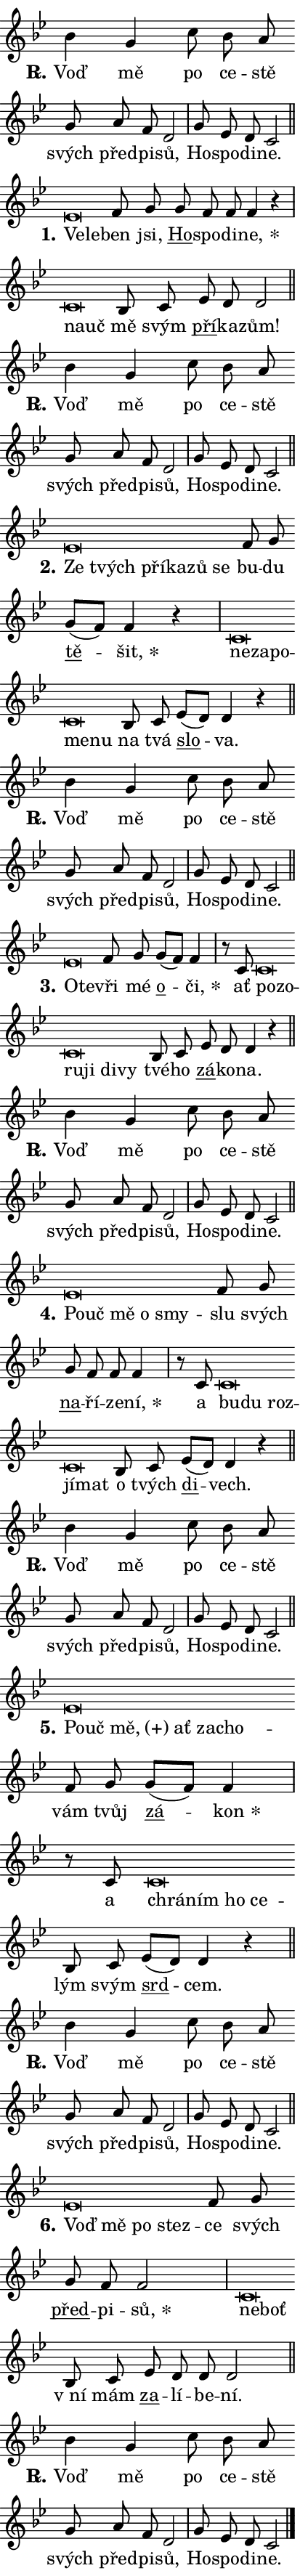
\version "2.24.0"
\header { tagline = "" }
\paper {
  indent = 0\cm
  top-margin = 0\cm
  right-margin = 0.13\cm % to fit lyric hyphens
  bottom-margin = 0\cm
  left-margin = 0\cm
  paper-width = 7\cm
  page-breaking = #ly:one-page-breaking
  system-system-spacing.basic-distance = #11
  score-system-spacing.basic-distance = #11
  ragged-last = ##f
}


%% Author: Thomas Morley
%% https://lists.gnu.org/archive/html/lilypond-user/2020-05/msg00002.html
#(define (line-position grob)
"Returns position of @var[grob} in current system:
   @code{'start}, if at first time-step
   @code{'end}, if at last time-step
   @code{'middle} otherwise
"
  (let* ((col (ly:item-get-column grob))
         (ln (ly:grob-object col 'left-neighbor))
         (rn (ly:grob-object col 'right-neighbor))
         (col-to-check-left (if (ly:grob? ln) ln col))
         (col-to-check-right (if (ly:grob? rn) rn col))
         (break-dir-left
           (and
             (ly:grob-property col-to-check-left 'non-musical #f)
             (ly:item-break-dir col-to-check-left)))
         (break-dir-right
           (and
             (ly:grob-property col-to-check-right 'non-musical #f)
             (ly:item-break-dir col-to-check-right))))
        (cond ((eqv? 1 break-dir-left) 'start)
              ((eqv? -1 break-dir-right) 'end)
              (else 'middle))))

#(define (tranparent-at-line-position vctor)
  (lambda (grob)
  "Relying on @code{line-position} select the relevant enry from @var{vctor}.
Used to determine transparency,"
    (case (line-position grob)
      ((end) (not (vector-ref vctor 0)))
      ((middle) (not (vector-ref vctor 1)))
      ((start) (not (vector-ref vctor 2))))))

noteHeadBreakVisibility =
#(define-music-function (break-visibility)(vector?)
"Makes @code{NoteHead}s transparent relying on @var{break-visibility}"
#{
  \override NoteHead.transparent =
    #(tranparent-at-line-position break-visibility)
#})

#(define delete-ledgers-for-transparent-note-heads
  (lambda (grob)
    "Reads whether a @code{NoteHead} is transparent.
If so this @code{NoteHead} is removed from @code{'note-heads} from
@var{grob}, which is supposed to be @code{LedgerLineSpanner}.
As a result ledgers are not printed for this @code{NoteHead}"
    (let* ((nhds-array (ly:grob-object grob 'note-heads))
           (nhds-list
             (if (ly:grob-array? nhds-array)
                 (ly:grob-array->list nhds-array)
                 '()))
           ;; Relies on the transparent-property being done before
           ;; Staff.LedgerLineSpanner.after-line-breaking is executed.
           ;; This is fragile ...
           (to-keep
             (remove
               (lambda (nhd)
                 (ly:grob-property nhd 'transparent #f))
               nhds-list)))
      ;; TODO find a better method to iterate over grob-arrays, similiar
      ;; to filter/remove etc for lists
      ;; For now rebuilt from scratch
      (set! (ly:grob-object grob 'note-heads)  '())
      (for-each
        (lambda (nhd)
          (ly:pointer-group-interface::add-grob grob 'note-heads nhd))
        to-keep))))

squashNotes = {
  \override NoteHead.X-extent = #'(-0.2 . 0.2)
  \override NoteHead.Y-extent = #'(-0.75 . 0)
  \override NoteHead.stencil =
    #(lambda (grob)
       (let ((pos (ly:grob-property grob 'staff-position)))
         (begin
           (if (< pos -7) (display "ERROR: Lower brevis then expected\n") (display ""))
           (if (<= pos -6) ly:text-interface::print ly:note-head::print))))
}
unSquashNotes = {
  \revert NoteHead.X-extent
  \revert NoteHead.Y-extent
  \revert NoteHead.stencil
}

hideNotes = \noteHeadBreakVisibility #begin-of-line-visible
unHideNotes = \noteHeadBreakVisibility #all-visible

% work-around for resetting accidentals
% https://lilypond.org/doc/v2.23/Documentation/notation/displaying-rhythms#unmetered-music
cadenzaMeasure = {
  \cadenzaOff
  \partial 1024 s1024
  \cadenzaOn
}

#(define-markup-command (accent layout props text) (markup?)
  "Underline accented syllable"
  (interpret-markup layout props
    #{\markup \override #'(offset . 4.3) \underline { #text }#}))

responsum = \markup \concat {
  "R" \hspace #-1.05 \path #0.1 #'((moveto 0 0.07) (lineto 0.9 0.8)) \hspace #0.05 "."
}

spaceSize = #0.6828661417322834 % exact space size for TeX Gyre Schola

\layout {
  \context {
    \Staff
    \remove "Time_signature_engraver"
    \override LedgerLineSpanner.after-line-breaking = #delete-ledgers-for-transparent-note-heads
  }
  \context {
    \Lyrics {
      \override LyricSpace.minimum-distance = \spaceSize
      \override LyricText.font-name = #"TeX Gyre Schola"
      \override LyricText.font-size = 1
      \override StanzaNumber.font-name = #"TeX Gyre Schola Bold"
      \override StanzaNumber.font-size = 1
    }
  }
  \context {
    \Score 
    \override NoteHead.text =
      #(lambda (grob) 
        (let ((pos (ly:grob-property grob 'staff-position)))
          #{\markup {
            \combine
              \halign #-0.55 \raise #(if (= pos -6) 0 0.5) \override #'(thickness . 2) \draw-line #'(3.2 . 0)
              \musicglyph "noteheads.sM1"
          }#}))
  }
}

% magnetic-lyrics.ily
%
%   written by
%     Jean Abou Samra <jean@abou-samra.fr>
%     Werner Lemberg <wl@gnu.org>
%
%   adapted by
%     Jiri Hon <jiri.hon@gmail.com>
%
% Version 2022-Apr-15

% https://www.mail-archive.com/lilypond-user@gnu.org/msg149350.html

#(define (Left_hyphen_pointer_engraver context)
   "Collect syllable-hyphen-syllable occurrences in lyrics and store
them in properties.  This engraver only looks to the left.  For
example, if the lyrics input is @code{foo -- bar}, it does the
following.

@itemize @bullet
@item
Set the @code{text} property of the @code{LyricHyphen} grob between
@q{foo} and @q{bar} to @code{foo}.

@item
Set the @code{left-hyphen} property of the @code{LyricText} grob with
text @q{foo} to the @code{LyricHyphen} grob between @q{foo} and
@q{bar}.
@end itemize

Use this auxiliary engraver in combination with the
@code{lyric-@/text::@/apply-@/magnetic-@/offset!} hook."
   (let ((hyphen #f)
         (text #f))
     (make-engraver
      (acknowledgers
       ((lyric-syllable-interface engraver grob source-engraver)
        (set! text grob)))
      (end-acknowledgers
       ((lyric-hyphen-interface engraver grob source-engraver)
        ;(when (not (grob::has-interface grob 'lyric-space-interface))
          (set! hyphen grob)));)
      ((stop-translation-timestep engraver)
       (when (and text hyphen)
         (ly:grob-set-object! text 'left-hyphen hyphen))
       (set! text #f)
       (set! hyphen #f)))))

#(define (lyric-text::apply-magnetic-offset! grob)
   "If the space between two syllables is less than the value in
property @code{LyricText@/.details@/.squash-threshold}, move the right
syllable to the left so that it gets concatenated with the left
syllable.

Use this function as a hook for
@code{LyricText@/.after-@/line-@/breaking} if the
@code{Left_@/hyphen_@/pointer_@/engraver} is active."
   (let ((hyphen (ly:grob-object grob 'left-hyphen #f)))
     (when hyphen
       (let ((left-text (ly:spanner-bound hyphen LEFT)))
         (when (grob::has-interface left-text 'lyric-syllable-interface)
           (let* ((common (ly:grob-common-refpoint grob left-text X))
                  (this-x-ext (ly:grob-extent grob common X))
                  (left-x-ext
                   (begin
                     ;; Trigger magnetism for left-text.
                     (ly:grob-property left-text 'after-line-breaking)
                     (ly:grob-extent left-text common X)))
                  ;; `delta` is the gap width between two syllables.
                  (delta (- (interval-start this-x-ext)
                            (interval-end left-x-ext)))
                  (details (ly:grob-property grob 'details))
                  (threshold (assoc-get 'squash-threshold details 0.2)))
             (when (< delta threshold)
               (let* (;; We have to manipulate the input text so that
                      ;; ligatures crossing syllable boundaries are not
                      ;; disabled.  For languages based on the Latin
                      ;; script this is essentially a beautification.
                      ;; However, for non-Western scripts it can be a
                      ;; necessity.
                      (lt (ly:grob-property left-text 'text))
                      (rt (ly:grob-property grob 'text))
                      (is-space (grob::has-interface hyphen 'lyric-space-interface))
                      (space (if is-space " " ""))
                      (extra-delta (if is-space spaceSize 0))
                      ;; Append new syllable.
                      (ltrt-space (if (and (string? lt) (string? rt))
                                (string-append lt space rt)
                                (make-concat-markup (list lt space rt))))
                      ;; Right-align `ltrt` to the right side.
                      (ltrt-space-markup (grob-interpret-markup
                               grob
                               (make-translate-markup
                                (cons (interval-length this-x-ext) 0)
                                (make-right-align-markup ltrt-space)))))
                 (begin
                   ;; Don't print `left-text`.
                   (ly:grob-set-property! left-text 'stencil #f)
                   ;; Set text and stencil (which holds all collected
                   ;; syllables so far) and shift it to the left.
                   (ly:grob-set-property! grob 'text ltrt-space)
                   (ly:grob-set-property! grob 'stencil ltrt-space-markup)
                   (ly:grob-translate-axis! grob (- (- delta extra-delta)) X))))))))))


#(define (lyric-hyphen::displace-bounds-first grob)
   ;; Make very sure this callback isn't triggered too early.
   (let ((left (ly:spanner-bound grob LEFT))
         (right (ly:spanner-bound grob RIGHT)))
     (ly:grob-property left 'after-line-breaking)
     (ly:grob-property right 'after-line-breaking)
     (ly:lyric-hyphen::print grob)))

squashThreshold = #0.4

\layout {
  \context {
    \Lyrics
    \consists #Left_hyphen_pointer_engraver
    \override LyricText.after-line-breaking =
      #lyric-text::apply-magnetic-offset!
    \override LyricHyphen.stencil = #lyric-hyphen::displace-bounds-first
    \override LyricText.details.squash-threshold = \squashThreshold
    \override LyricHyphen.minimum-distance = 0
    \override LyricHyphen.minimum-length = \squashThreshold
  }
}

squashText = \override LyricText.details.squash-threshold = 9999
unSquashText = \override LyricText.details.squash-threshold = \squashThreshold

leftText = \override LyricText.self-alignment-X = #LEFT
unLeftText = \revert LyricText.self-alignment-X

starOffset = #(lambda (grob) 
                (let ((x_offset (ly:self-alignment-interface::aligned-on-x-parent grob)))
                  (if (= x_offset 0) 0 (+ x_offset 1.2))))

star = #(define-music-function (syllable)(string?)
"Append star separator at the end of a syllable"
#{
  \once \override LyricText.X-offset = #starOffset
  \lyricmode { \markup {
    #syllable
    \override #'((font-name . "TeX Gyre Schola Bold")) \hspace #0.2 \lower #0.65 \larger "*"
  } }
#})

starAccent = #(define-music-function (syllable)(string?)
"Append star separator at the end of a syllable and make accent"
#{
  \once \override LyricText.X-offset = #starOffset
  \lyricmode { \markup {
    \accent #syllable
    \override #'((font-name . "TeX Gyre Schola Bold")) \hspace #0.2 \lower #0.65 \larger "*"
  } }
#})

breath = #(define-music-function (syllable)(string?)
"Append breathing indicator at the end of a syllable"
#{
  \lyricmode { \markup { #syllable "+" } }
#})

optionalBreath = #(define-music-function (syllable)(string?)
"Append optional breathing indicator at the end of a syllable"
#{
  \lyricmode { \markup { #syllable "(+)" } }
#})


\score {
    <<
        \new Voice = "melody" { \cadenzaOn \key bes \major \relative { bes'4 g c8 bes a \bar "" g a f d2 \cadenzaMeasure \bar "|" g8 es d c2 \cadenzaMeasure \bar "||" \break } }
        \new Lyrics \lyricsto "melody" { \lyricmode { \set stanza = \responsum
Voď mě po ce -- stě svých před -- pi -- sů, Ho -- spo -- di -- ne. } }
    >>
    \layout {}
}

\score {
    <<
        \new Voice = "melody" { \cadenzaOn \key bes \major \relative { \squashNotes es'\breve*1/16 \hideNotes \breve*1/16 \bar "" \unHideNotes \unSquashNotes f8 g \bar "" g f f f4 r \cadenzaMeasure \bar "|" \squashNotes c\breve*1/16 \hideNotes \breve*1/16 \bar "" \unHideNotes \unSquashNotes bes8 c \bar "" es d d2 \cadenzaMeasure \bar "||" \break } }
        \new Lyrics \lyricsto "melody" { \lyricmode { \set stanza = "1."
\leftText Ve -- \squashText le -- \unLeftText \unSquashText ben jsi, \markup \accent Ho -- spo -- di -- \star ne, \leftText na -- \squashText uč \unLeftText \unSquashText mě svým \markup \accent pří -- ka -- zům! } }
    >>
    \layout {}
}

\score {
    <<
        \new Voice = "melody" { \cadenzaOn \key bes \major \relative { bes'4 g c8 bes a \bar "" g a f d2 \cadenzaMeasure \bar "|" g8 es d c2 \cadenzaMeasure \bar "||" \break } }
        \new Lyrics \lyricsto "melody" { \lyricmode { \set stanza = \responsum
Voď mě po ce -- stě svých před -- pi -- sů, Ho -- spo -- di -- ne. } }
    >>
    \layout {}
}

\score {
    <<
        \new Voice = "melody" { \cadenzaOn \key bes \major \relative { \squashNotes es'\breve*1/16 \hideNotes \breve*1/16 \bar "" \breve*1/16 \bar "" \breve*1/16 \bar "" \breve*1/16 \breve*1/16 \bar "" \unHideNotes \unSquashNotes f8 g \bar "" g[( f)] f4 r \cadenzaMeasure \bar "|" \squashNotes c\breve*1/16 \hideNotes \breve*1/16 \bar "" \breve*1/16 \bar "" \breve*1/16 \breve*1/16 \bar "" \unHideNotes \unSquashNotes bes8 c \bar "" es[( d)] d4 r \cadenzaMeasure \bar "||" \break } }
        \new Lyrics \lyricsto "melody" { \lyricmode { \set stanza = "2."
\leftText Ze \squashText tvých pří -- ka -- zů se \unLeftText \unSquashText bu -- du \markup \accent tě -- \star šit, \leftText ne -- \squashText za -- po -- me -- nu \unLeftText \unSquashText na tvá \markup \accent slo -- va. } }
    >>
    \layout {}
}

\score {
    <<
        \new Voice = "melody" { \cadenzaOn \key bes \major \relative { bes'4 g c8 bes a \bar "" g a f d2 \cadenzaMeasure \bar "|" g8 es d c2 \cadenzaMeasure \bar "||" \break } }
        \new Lyrics \lyricsto "melody" { \lyricmode { \set stanza = \responsum
Voď mě po ce -- stě svých před -- pi -- sů, Ho -- spo -- di -- ne. } }
    >>
    \layout {}
}

\score {
    <<
        \new Voice = "melody" { \cadenzaOn \key bes \major \relative { \squashNotes es'\breve*1/16 \hideNotes \breve*1/16 \bar "" \unHideNotes \unSquashNotes f8 g \bar "" g[( f)] f4 \cadenzaMeasure \bar "|" r8 c8 \squashNotes c\breve*1/16 \hideNotes \breve*1/16 \bar "" \breve*1/16 \bar "" \breve*1/16 \bar "" \breve*1/16 \breve*1/16 \bar "" \unHideNotes \unSquashNotes bes8 c \bar "" es d d4 r \cadenzaMeasure \bar "||" \break } }
        \new Lyrics \lyricsto "melody" { \lyricmode { \set stanza = "3."
\leftText O -- \squashText te -- \unLeftText \unSquashText vři mé \markup \accent o -- \star či, ať \leftText po -- \squashText zo -- ru -- ji di -- vy \unLeftText \unSquashText tvé -- ho \markup \accent zá -- ko -- na. } }
    >>
    \layout {}
}

\score {
    <<
        \new Voice = "melody" { \cadenzaOn \key bes \major \relative { bes'4 g c8 bes a \bar "" g a f d2 \cadenzaMeasure \bar "|" g8 es d c2 \cadenzaMeasure \bar "||" \break } }
        \new Lyrics \lyricsto "melody" { \lyricmode { \set stanza = \responsum
Voď mě po ce -- stě svých před -- pi -- sů, Ho -- spo -- di -- ne. } }
    >>
    \layout {}
}

\score {
    <<
        \new Voice = "melody" { \cadenzaOn \key bes \major \relative { \squashNotes es'\breve*1/16 \hideNotes \breve*1/16 \bar "" \breve*1/16 \bar "" \breve*1/16 \breve*1/16 \bar "" \unHideNotes \unSquashNotes f8 g \bar "" g f f f4 \cadenzaMeasure \bar "|" r8 c8 \squashNotes c\breve*1/16 \hideNotes \breve*1/16 \bar "" \breve*1/16 \bar "" \breve*1/16 \breve*1/16 \bar "" \unHideNotes \unSquashNotes bes8 c \bar "" es[( d)] d4 r \cadenzaMeasure \bar "||" \break } }
        \new Lyrics \lyricsto "melody" { \lyricmode { \set stanza = "4."
\leftText Po -- \squashText uč mě o smy -- \unLeftText \unSquashText slu svých \markup \accent na -- ří -- ze -- \star ní, a \leftText bu -- \squashText du roz -- jí -- mat \unLeftText \unSquashText o tvých \markup \accent di -- vech. } }
    >>
    \layout {}
}

\score {
    <<
        \new Voice = "melody" { \cadenzaOn \key bes \major \relative { bes'4 g c8 bes a \bar "" g a f d2 \cadenzaMeasure \bar "|" g8 es d c2 \cadenzaMeasure \bar "||" \break } }
        \new Lyrics \lyricsto "melody" { \lyricmode { \set stanza = \responsum
Voď mě po ce -- stě svých před -- pi -- sů, Ho -- spo -- di -- ne. } }
    >>
    \layout {}
}

\score {
    <<
        \new Voice = "melody" { \cadenzaOn \key bes \major \relative { \squashNotes es'\breve*1/16 \hideNotes \breve*1/16 \bar "" \breve*1/16 \bar "" \breve*1/16 \bar "" \breve*1/16 \breve*1/16 \bar "" \unHideNotes \unSquashNotes f8 g \bar "" g[( f)] f4 \cadenzaMeasure \bar "|" r8 c8 \squashNotes c\breve*1/16 \hideNotes \breve*1/16 \bar "" \breve*1/16 \breve*1/16 \bar "" \unHideNotes \unSquashNotes bes8 c \bar "" es[( d)] d4 r \cadenzaMeasure \bar "||" \break } }
        \new Lyrics \lyricsto "melody" { \lyricmode { \set stanza = "5."
\leftText Po -- \squashText uč \optionalBreath mě, ať za -- cho -- \unLeftText \unSquashText vám tvůj \markup \accent zá -- \star kon a \leftText chrá -- \squashText ním ho ce -- \unLeftText \unSquashText lým svým \markup \accent srd -- cem. } }
    >>
    \layout {}
}

\score {
    <<
        \new Voice = "melody" { \cadenzaOn \key bes \major \relative { bes'4 g c8 bes a \bar "" g a f d2 \cadenzaMeasure \bar "|" g8 es d c2 \cadenzaMeasure \bar "||" \break } }
        \new Lyrics \lyricsto "melody" { \lyricmode { \set stanza = \responsum
Voď mě po ce -- stě svých před -- pi -- sů, Ho -- spo -- di -- ne. } }
    >>
    \layout {}
}

\score {
    <<
        \new Voice = "melody" { \cadenzaOn \key bes \major \relative { \squashNotes es'\breve*1/16 \hideNotes \breve*1/16 \bar "" \breve*1/16 \breve*1/16 \bar "" \unHideNotes \unSquashNotes f8 g \bar "" g f f2 \cadenzaMeasure \bar "|" \squashNotes c\breve*1/16 \hideNotes \breve*1/16 \bar "" \unHideNotes \unSquashNotes bes8 c \bar "" es d d d2 \cadenzaMeasure \bar "||" \break } }
        \new Lyrics \lyricsto "melody" { \lyricmode { \set stanza = "6."
\leftText Voď \squashText mě po stez -- \unLeftText \unSquashText ce svých \markup \accent před -- pi -- \star sů, \leftText ne -- \squashText boť \unLeftText \unSquashText "v ní" mám \markup \accent za -- lí -- be -- ní. } }
    >>
    \layout {}
}

\score {
    <<
        \new Voice = "melody" { \cadenzaOn \key bes \major \relative { bes'4 g c8 bes a \bar "" g a f d2 \cadenzaMeasure \bar "|" g8 es d c2 \cadenzaMeasure \bar "||" \break } \bar "|." }
        \new Lyrics \lyricsto "melody" { \lyricmode { \set stanza = \responsum
Voď mě po ce -- stě svých před -- pi -- sů, Ho -- spo -- di -- ne. } }
    >>
    \layout {}
}
